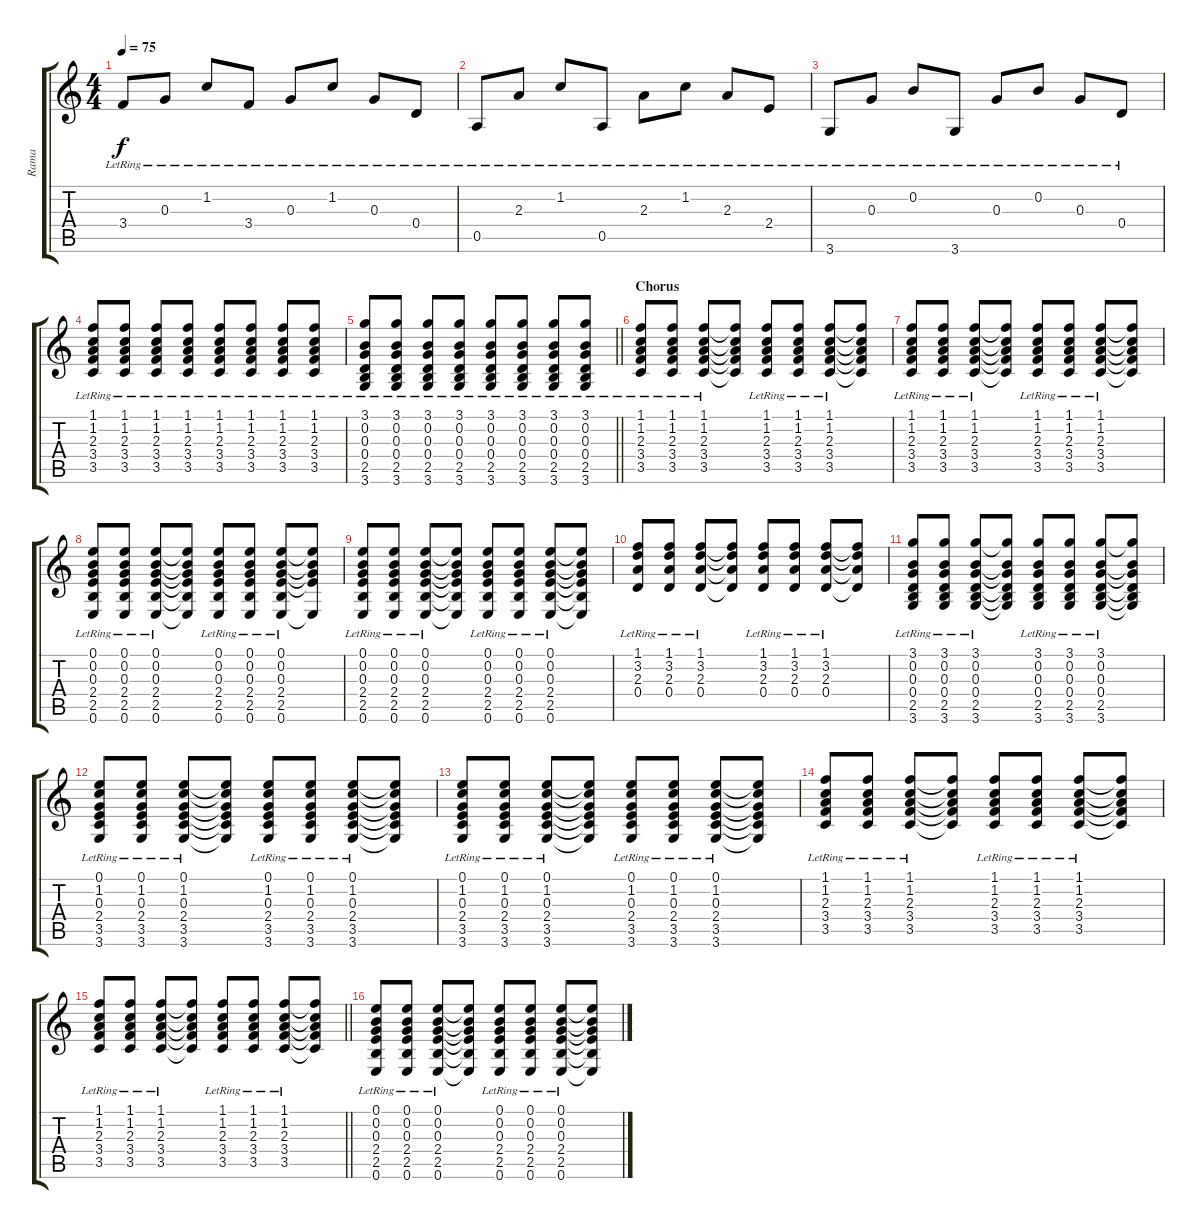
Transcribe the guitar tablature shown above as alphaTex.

\track ("Rama" "Rama") {instrument electricguitarclean}
\staff {score tabs}
\tuning (E4 B3 G3 D3 A2 E2) {hide}
\ts (4 4)
\tempo 75
\clef g2
\ks c
3.4{lr}.8{dy f} 0.3{lr}.8 1.2{lr}.8 3.4{lr}.8 0.3{lr}.8 1.2{lr}.8 0.3{lr}.8 0.4{lr}.8 |
0.5{lr}.8 2.3{lr}.8 1.2{lr}.8 0.5{lr}.8 2.3{lr}.8 1.2{lr}.8 2.3{lr}.8 2.4{lr}.8 |
3.6{lr}.8 0.3{lr}.8 0.2{lr}.8 3.6{lr}.8 0.3{lr}.8 0.2{lr}.8 0.3{lr}.8 0.4{lr}.8 |
(1.1{lr} 1.2{lr} 2.3{lr} 3.4{lr} 3.5{lr}).8 (1.1{lr} 1.2{lr} 2.3{lr} 3.4{lr} 3.5{lr}).8 (1.1{lr} 1.2{lr} 2.3{lr} 3.4{lr} 3.5{lr}).8 (1.1{lr} 1.2{lr} 2.3{lr} 3.4{lr} 3.5{lr}).8 (1.1{lr} 1.2{lr} 2.3{lr} 3.4{lr} 3.5{lr}).8 (1.1{lr} 1.2{lr} 2.3{lr} 3.4{lr} 3.5{lr}).8 (1.1{lr} 1.2{lr} 2.3{lr} 3.4{lr} 3.5{lr}).8 (1.1{lr} 1.2{lr} 2.3{lr} 3.4{lr} 3.5{lr}).8 |
\barLineRight lightlight
(3.1{lr} 0.2{lr} 0.3{lr} 0.4{lr} 2.5{lr} 3.6{lr}).8 (3.1{lr} 0.2{lr} 0.3{lr} 0.4{lr} 2.5{lr} 3.6{lr}).8 (3.1{lr} 0.2{lr} 0.3{lr} 0.4{lr} 2.5{lr} 3.6{lr}).8 (3.1{lr} 0.2{lr} 0.3{lr} 0.4{lr} 2.5{lr} 3.6{lr}).8 (3.1{lr} 0.2{lr} 0.3{lr} 0.4{lr} 2.5{lr} 3.6{lr}).8 (3.1{lr} 0.2{lr} 0.3{lr} 0.4{lr} 2.5{lr} 3.6{lr}).8 (3.1{lr} 0.2{lr} 0.3{lr} 0.4{lr} 2.5{lr} 3.6{lr}).8 (3.1{lr} 0.2{lr} 0.3{lr} 0.4{lr} 2.5{lr} 3.6{lr}).8 |
\section ("" "Chorus")
(1.1{lr} 1.2{lr} 2.3{lr} 3.4{lr} 3.5{lr}).8 (1.1{lr} 1.2{lr} 2.3{lr} 3.4{lr} 3.5{lr}).8 (1.1{lr} 1.2{lr} 2.3{lr} 3.4{lr} 3.5{lr}).8 (1.1{t} 1.2{t} 2.3{t} 3.4{t} 3.5{t}).8 (1.1{lr} 1.2{lr} 2.3{lr} 3.4{lr} 3.5{lr}).8 (1.1{lr} 1.2{lr} 2.3{lr} 3.4{lr} 3.5{lr}).8 (1.1{lr} 1.2{lr} 2.3{lr} 3.4{lr} 3.5{lr}).8 (1.1{t} 1.2{t} 2.3{t} 3.4{t} 3.5{t}).8 |
(1.1{lr} 1.2{lr} 2.3{lr} 3.4{lr} 3.5{lr}).8 (1.1{lr} 1.2{lr} 2.3{lr} 3.4{lr} 3.5{lr}).8 (1.1{lr} 1.2{lr} 2.3{lr} 3.4{lr} 3.5{lr}).8 (1.1{t} 1.2{t} 2.3{t} 3.4{t} 3.5{t}).8 (1.1{lr} 1.2{lr} 2.3{lr} 3.4{lr} 3.5{lr}).8 (1.1{lr} 1.2{lr} 2.3{lr} 3.4{lr} 3.5{lr}).8 (1.1{lr} 1.2{lr} 2.3{lr} 3.4{lr} 3.5{lr}).8 (1.1{t} 1.2{t} 2.3{t} 3.4{t} 3.5{t}).8 |
(0.1{lr} 0.2{lr} 0.3{lr} 2.4{lr} 2.5{lr} 0.6{lr}).8 (0.1{lr} 0.2{lr} 0.3{lr} 2.4{lr} 2.5{lr} 0.6{lr}).8 (0.1{lr} 0.2{lr} 0.3{lr} 2.4{lr} 2.5{lr} 0.6{lr}).8 (0.1{t} 0.2{t} 0.3{t} 2.4{t} 2.5{t} 0.6{t}).8 (0.1{lr} 0.2{lr} 0.3{lr} 2.4{lr} 2.5{lr} 0.6{lr}).8 (0.1{lr} 0.2{lr} 0.3{lr} 2.4{lr} 2.5{lr} 0.6{lr}).8 (0.1{lr} 0.2{lr} 0.3{lr} 2.4{lr} 2.5{lr} 0.6{lr}).8 (0.1{t} 0.2{t} 0.3{t} 2.4{t} 0.6{t}).8 |
(0.1{lr} 0.2{lr} 0.3{lr} 2.4{lr} 2.5{lr} 0.6{lr}).8 (0.1{lr} 0.2{lr} 0.3{lr} 2.4{lr} 2.5{lr} 0.6{lr}).8 (0.1{lr} 0.2{lr} 0.3{lr} 2.4{lr} 2.5{lr} 0.6{lr}).8 (0.1{t} 0.2{t} 0.3{t} 2.4{t} 2.5{t} 0.6{t}).8 (0.1{lr} 0.2{lr} 0.3{lr} 2.4{lr} 2.5{lr} 0.6{lr}).8 (0.1{lr} 0.2{lr} 0.3{lr} 2.4{lr} 2.5{lr} 0.6{lr}).8 (0.1{lr} 0.2{lr} 0.3{lr} 2.4{lr} 2.5{lr} 0.6{lr}).8 (0.1{t} 0.2{t} 0.3{t} 2.4{t} 2.5{t} 0.6{t}).8 |
(1.1{lr} 3.2{lr} 2.3{lr} 0.4{lr}).8 (1.1{lr} 3.2{lr} 2.3{lr} 0.4{lr}).8 (1.1{lr} 3.2{lr} 2.3{lr} 0.4{lr}).8 (1.1{t} 3.2{t} 2.3{t} 0.4{t}).8 (1.1{lr} 3.2{lr} 2.3{lr} 0.4{lr}).8 (1.1{lr} 3.2{lr} 2.3{lr} 0.4{lr}).8 (1.1{lr} 3.2{lr} 2.3{lr} 0.4{lr}).8 (1.1{t} 3.2{t} 2.3{t} 0.4{t}).8 |
(3.1{lr} 0.2{lr} 0.3{lr} 0.4{lr} 2.5{lr} 3.6{lr}).8 (3.1{lr} 0.2{lr} 0.3{lr} 0.4{lr} 2.5{lr} 3.6{lr}).8 (3.1{lr} 0.2{lr} 0.3{lr} 0.4{lr} 2.5{lr} 3.6{lr}).8 (3.1{t} 0.2{t} 0.3{t} 0.4{t} 2.5{t} 3.6{t}).8 (3.1{lr} 0.2{lr} 0.3{lr} 0.4{lr} 2.5{lr} 3.6{lr}).8 (3.1{lr} 0.2{lr} 0.3{lr} 0.4{lr} 2.5{lr} 3.6{lr}).8 (3.1{lr} 0.2{lr} 0.3{lr} 0.4{lr} 2.5{lr} 3.6{lr}).8 (3.1{t} 0.2{t} 0.3{t} 0.4{t} 2.5{t} 3.6{t}).8 |
(0.1{lr} 1.2{lr} 0.3{lr} 2.4{lr} 3.5{lr} 3.6{lr}).8 (0.1{lr} 1.2{lr} 0.3{lr} 2.4{lr} 3.5{lr} 3.6{lr}).8 (0.1{lr} 1.2{lr} 0.3{lr} 2.4{lr} 3.5{lr} 3.6{lr}).8 (0.1{t} 1.2{t} 0.3{t} 2.4{t} 3.5{t} 3.6{t}).8 (0.1{lr} 1.2{lr} 0.3{lr} 2.4{lr} 3.5{lr} 3.6{lr}).8 (0.1{lr} 1.2{lr} 0.3{lr} 2.4{lr} 3.5{lr} 3.6{lr}).8 (0.1{lr} 1.2{lr} 0.3{lr} 2.4{lr} 3.5{lr} 3.6{lr}).8 (0.1{t} 1.2{t} 0.3{t} 2.4{t} 3.5{t} 3.6{t}).8 |
(0.1{lr} 1.2{lr} 0.3{lr} 2.4{lr} 3.5{lr} 3.6{lr}).8 (0.1{lr} 1.2{lr} 0.3{lr} 2.4{lr} 3.5{lr} 3.6{lr}).8 (0.1{lr} 1.2{lr} 0.3{lr} 2.4{lr} 3.5{lr} 3.6{lr}).8 (0.1{t} 1.2{t} 0.3{t} 2.4{t} 3.5{t} 3.6{t}).8 (0.1{lr} 1.2{lr} 0.3{lr} 2.4{lr} 3.5{lr} 3.6{lr}).8 (0.1{lr} 1.2{lr} 0.3{lr} 2.4{lr} 3.5{lr} 3.6{lr}).8 (0.1{lr} 1.2{lr} 0.3{lr} 2.4{lr} 3.5{lr} 3.6{lr}).8 (0.1{t} 1.2{t} 0.3{t} 2.4{t} 3.5{t} 3.6{t}).8 |
(1.1{lr} 1.2{lr} 2.3{lr} 3.4{lr} 3.5{lr}).8 (1.1{lr} 1.2{lr} 2.3{lr} 3.4{lr} 3.5{lr}).8 (1.1{lr} 1.2{lr} 2.3{lr} 3.4{lr} 3.5{lr}).8 (1.1{t} 1.2{t} 2.3{t} 3.4{t} 3.5{t}).8 (1.1{lr} 1.2{lr} 2.3{lr} 3.4{lr} 3.5{lr}).8 (1.1{lr} 1.2{lr} 2.3{lr} 3.4{lr} 3.5{lr}).8 (1.1{lr} 1.2{lr} 2.3{lr} 3.4{lr} 3.5{lr}).8 (1.1{t} 1.2{t} 2.3{t} 3.4{t} 3.5{t}).8 |
\barLineRight lightlight
(1.1{lr} 1.2{lr} 2.3{lr} 3.4{lr} 3.5{lr}).8 (1.1{lr} 1.2{lr} 2.3{lr} 3.4{lr} 3.5{lr}).8 (1.1 1.2{lr} 2.3{lr} 3.4{lr} 3.5{lr}).8 (1.1{t} 1.2{t} 2.3{t} 3.4{t} 3.5{t}).8 (1.1{lr} 1.2{lr} 2.3{lr} 3.4{lr} 3.5{lr}).8 (1.1{lr} 1.2{lr} 2.3{lr} 3.4{lr} 3.5{lr}).8 (1.1{lr} 1.2{lr} 2.3{lr} 3.4{lr} 3.5{lr}).8 (1.1{t} 1.2{t} 2.3{t} 3.4{t} 3.5{t}).8 |
(0.1{lr} 0.2{lr} 0.3{lr} 2.4{lr} 2.5{lr} 0.6{lr}).8 (0.1{lr} 0.2{lr} 0.3{lr} 2.4{lr} 2.5{lr} 0.6{lr}).8 (0.1{lr} 0.2{lr} 0.3{lr} 2.4{lr} 2.5{lr} 0.6{lr}).8 (0.1{t} 0.2{t} 0.3{t} 2.4{t} 2.5{t} 0.6{t}).8 (0.1{lr} 0.2{lr} 0.3{lr} 2.4{lr} 2.5{lr} 0.6{lr}).8 (0.1{lr} 0.2{lr} 0.3{lr} 2.4{lr} 2.5{lr} 0.6{lr}).8 (0.1{lr} 0.2{lr} 0.3{lr} 2.4{lr} 2.5{lr} 0.6{lr}).8 (0.1{t} 0.2{t} 0.3{t} 2.4{t} 2.5{t} 0.6{t}).8
